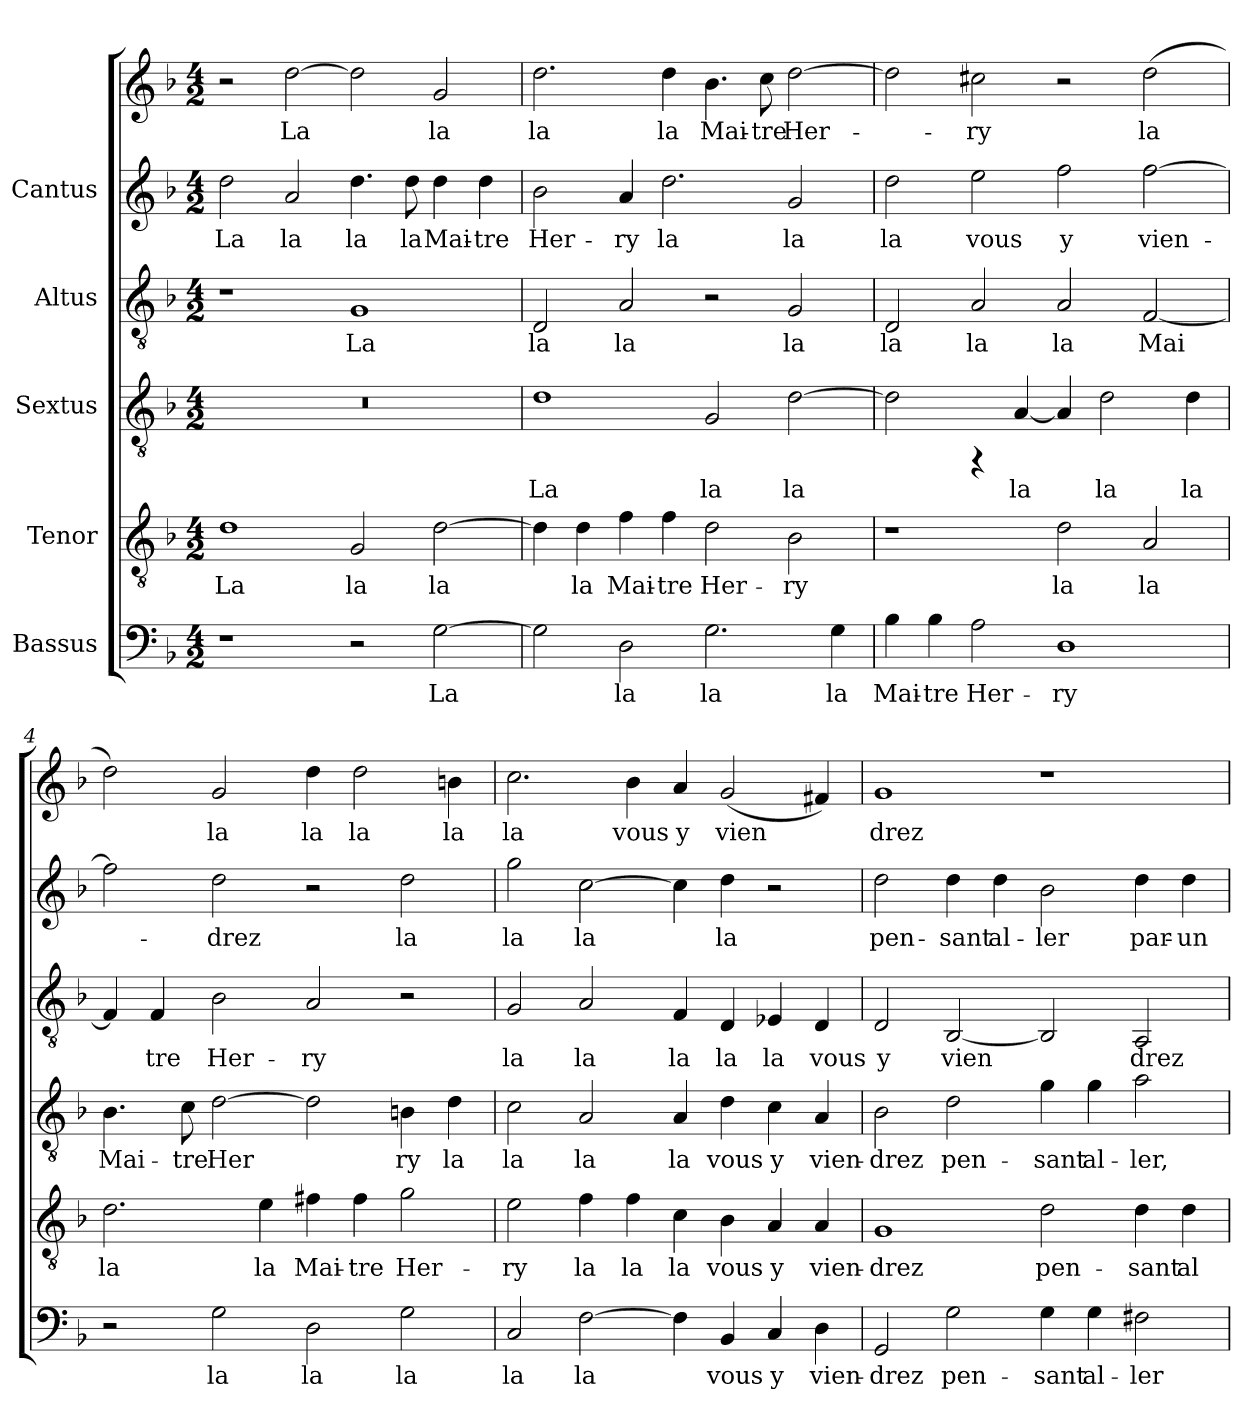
**kern	**text	**kern	**text	**kern	**text	**kern	**text	**kern	**text	**kern	**text
*part5	*part5	*part4	*part4	*part3	*part3	*part2	*part2	*part1	*part1	*part1	*part1
*staff6	*staff6	*staff5	*staff5	*staff4	*staff4	*staff3	*staff3	*staff2	*staff2	*staff1	*staff1
*I"Bassus	*	*I"Tenor	*	*I"Sextus	*	*I"Altus	*	*I"Cantus	*	*	*
!!LO:PB:g=z
*stria5	*	*stria5	*	*stria5	*	*stria5	*	*stria5	*	*stria5	*
*clefF4	*	*clefGv2	*	*clefGv2	*	*clefGv2	*	*clefG2	*	*clefG2	*
*k[b-]	*	*k[b-]	*	*k[b-]	*	*k[b-]	*	*k[b-]	*	*k[b-]	*
*F:	*	*F:	*	*F:	*	*F:	*	*F:	*	*F:	*
*M4/2	*	*M4/2	*	*M4/2	*	*M4/2	*	*M4/2	*	*M4/2	*
*MM144	*	*MM144	*	*MM144	*	*MM144	*	*MM144	*	*MM144	*
=1	=1	=1	=1	=1	=1	=1	=1	=1	=1	=1	=1
!	!	!	!LO:LY:b:cj	!	!	!	!	!	!LO:LY:b:cj	!	!
1r	.	1d	La	0r	.	1r	.	2dd\	La	2r	.
!	!	!	!	!	!	!	!	!	!LO:LY:b:cj	!	!LO:LY:b:cj
.	.	.	.	.	.	.	.	2a/	la	[>2dd\	La
!	!	!	!LO:LY:b:cj	!	!	!	!LO:LY:b:cj	!	!LO:LY:b:cj	!	!LO:LY:b:cj
2r	.	2G/	la	.	.	1G	La	4.dd\	la	2dd\]	.
!	!	!	!	!	!	!	!	!	!LO:LY:b:cj	!	!
.	.	.	.	.	.	.	.	8dd\	la	.	.
!	!LO:LY:b:cj	!	!LO:LY:b:cj	!	!	!	!	!	!LO:LY:b:cj	!	!LO:LY:b:cj
[>2G\	La	[>2d\	la	.	.	.	.	4dd\	Mai-	2g/	la
!	!	!	!	!	!	!	!	!	!LO:LY:b:cj	!	!
.	.	.	.	.	.	.	.	4dd\	-tre	.	.
=2	=2	=2	=2	=2	=2	=2	=2	=2	=2	=2	=2
!	!LO:LY:b:cj	!	!LO:LY:b:cj	!	!LO:LY:b:cj	!	!LO:LY:b:cj	!	!LO:LY:b:cj	!	!LO:LY:b:cj
2G\]	.	4d\]	.	1d	La	2D/	la	2b-\	-Her-	2.dd\	la
!	!	!	!LO:LY:b:cj	!	!	!	!	!	!	!	!
.	.	4d\	la	.	.	.	.	.	.	.	.
!	!LO:LY:b:cj	!	!LO:LY:b:cj	!	!	!	!LO:LY:b:cj	!	!LO:LY:b:cj	!	!
2D\	la	4f\	Mai-	.	.	2A/	la	4a/	-ry	.	.
!	!	!	!LO:LY:b:cj	!	!	!	!	!	!LO:LY:b:cj	!	!LO:LY:b:cj
.	.	4f\	-tre	.	.	.	.	2.dd\	la	4dd\	la
!	!LO:LY:b:cj	!	!LO:LY:b:cj	!	!LO:LY:b:cj	!	!	!	!	!	!LO:LY:b:cj
2.G\	la	2d\	Her-	2G/	la	2r	.	.	.	4.b-\	Mai-
!	!	!	!	!	!	!	!	!	!	!	!LO:LY:b:cj
.	.	.	.	.	.	.	.	.	.	8cc\	-tre
!	!	!	!LO:LY:b:cj	!	!LO:LY:b:cj	!	!LO:LY:b:cj	!	!LO:LY:b:cj	!	!LO:LY:b:cj
.	.	2B-\	-ry	[>2d\	la	2G/	la	2g/	la	[>2dd\	Her-
!	!LO:LY:b:cj	!	!	!	!	!	!	!	!	!	!
4G\	la	.	.	.	.	.	.	.	.	.	.
!!LO:LB:g=z
=3	=3	=3	=3	=3	=3	=3	=3	=3	=3	=3	=3
!	!LO:LY:b:cj	!	!	!	!LO:LY:b:cj	!	!LO:LY:b:cj	!	!LO:LY:b:cj	!	!LO:LY:b:cj
4B-\	Mai-	1r	.	2d\]	.	2D/	la	2dd\	la	2dd\]	.
!	!LO:LY:b:cj	!	!	!	!	!	!	!	!	!	!
4B-\	-tre	.	.	.	.	.	.	.	.	.	.
!	!LO:LY:b:cj	!	!	!	!	!	!LO:LY:b:cj	!	!LO:LY:b:cj	!	!LO:LY:b:cj
2A\	Her-	.	.	4rFF	.	2A/	la	2ee\	vous	2cc#X\	ry
!	!	!	!	!	!LO:LY:b:cj	!	!	!	!	!	!
.	.	.	.	[<4A/	la	.	.	.	.	.	.
!	!LO:LY:b:cj	!	!LO:LY:b:cj	!	!LO:LY:b:cj	!	!LO:LY:b:cj	!	!LO:LY:b:cj	!	!
1D	-ry	2d\	la	4A/]	.	2A/	la	2ff\	y	2r	.
!	!	!	!	!	!LO:LY:b:cj	!	!	!	!	!	!
.	.	.	.	2d\	la	.	.	.	.	.	.
!	!	!	!LO:LY:b:cj	!	!	!	!LO:LY:b:cj	!	!LO:LY:b:cj	!	!LO:LY:b:cj
.	.	2A/	la	.	.	[<2F/	Mai-	[>2ff\	vien-	(>2dd\	la
!	!	!	!	!	!LO:LY:b:cj	!	!	!	!	!	!
.	.	.	.	4d\	la	.	.	.	.	.	.
=4	=4	=4	=4	=4	=4	=4	=4	=4	=4	=4	=4
!	!	!	!LO:LY:b:cj	!	!LO:LY:b:cj	!	!LO:LY:b:cj	!	!LO:LY:b:cj	!	!LO:LY:b:cj
2r	.	2.d\	la	4.B-\	Mai-	4F/]	-	2ff\]	.	2dd\)	-
!	!	!	!	!	!	!	!LO:LY:b:cj	!	!	!	!
.	.	.	.	.	.	4F/	tre	.	.	.	.
!	!	!	!	!	!LO:LY:b:cj	!	!	!	!	!	!
.	.	.	.	8c\	-tre	.	.	.	.	.	.
!	!LO:LY:b:cj	!	!	!	!LO:LY:b:cj	!	!LO:LY:b:cj	!	!LO:LY:b:cj	!	!LO:LY:b:cj
2G\	la	.	.	[>2d\	Her-	2B-\	Her-	2dd\	drez	2g/	la
!	!	!	!LO:LY:b:cj	!	!	!	!	!	!	!	!
.	.	4e\	la	.	.	.	.	.	.	.	.
!	!LO:LY:b:cj	!	!LO:LY:b:cj	!	!LO:LY:b:cj	!	!LO:LY:b:cj	!	!	!	!LO:LY:b:cj
2D\	la	4f#X\	Mai-	2d\]	-	2A/	-ry	2r	.	4dd\	la
!	!	!	!LO:LY:b:cj	!	!	!	!	!	!	!	!LO:LY:b:cj
.	.	4f#\	-tre	.	.	.	.	.	.	2dd\	la
!	!LO:LY:b:cj	!	!LO:LY:b:cj	!	!LO:LY:b:cj	!	!	!	!LO:LY:b:cj	!	!
2G\	la	2g\	Her-	4Bn\	ry	2r	.	2dd\	la	.	.
!	!	!	!	!	!LO:LY:b:cj	!	!	!	!	!	!LO:LY:b:cj
.	.	.	.	4d\	la	.	.	.	.	4bn\	la
!!LO:PB:g=z
=5	=5	=5	=5	=5	=5	=5	=5	=5	=5	=5	=5
!	!LO:LY:b:cj	!	!LO:LY:b:cj	!	!LO:LY:b:cj	!	!LO:LY:b:cj	!	!LO:LY:b:cj	!	!LO:LY:b:cj
2C/	la	2e\	-ry	2c\	la	2G/	la	2gg\	-la	2.cc\	la
!	!LO:LY:b:cj	!	!LO:LY:b:cj	!	!LO:LY:b:cj	!	!LO:LY:b:cj	!	!LO:LY:b:cj	!	!
[>2F\	la	4f\	la	2A/	la	2A/	la	[>2cc\	la	.	.
!	!	!	!LO:LY:b:cj	!	!	!	!	!	!	!	!LO:LY:b:cj
.	.	4f\	la	.	.	.	.	.	.	4b-\	vous
!	!LO:LY:b:cj	!	!LO:LY:b:cj	!	!LO:LY:b:cj	!	!LO:LY:b:cj	!	!LO:LY:b:cj	!	!LO:LY:b:cj
4F\]	.	4c\	la	4A/	la	4F/	la	4cc\]	.	4a/	y
!	!LO:LY:b:cj	!	!LO:LY:b:cj	!	!LO:LY:b:cj	!	!LO:LY:b:cj	!	!LO:LY:b:cj	!	!LO:LY:b:cj
4BB-/	vous	4B-\	vous	4d\	vous	4D/	la	4dd\	la	(<2g/	vien-
!	!LO:LY:b:cj	!	!LO:LY:b:cj	!	!LO:LY:b:cj	!	!LO:LY:b:cj	!	!	!	!
4C/	y	4A/	y	4c\	y	4E-X/	la	2r	.	.	.
!	!LO:LY:b:cj	!	!LO:LY:b:cj	!	!LO:LY:b:cj	!	!LO:LY:b:cj	!	!	!	!LO:LY:b:cj
4D\	vien-	4A/	vien-	4A/	vien-	4D/	vous	.	.	4f#X/)	--
=6	=6	=6	=6	=6	=6	=6	=6	=6	=6	=6	=6
!	!LO:LY:b:cj	!	!LO:LY:b:cj	!	!LO:LY:b:cj	!	!LO:LY:b:cj	!	!LO:LY:b:cj	!	!LO:LY:b:cj
2GG/	-drez	1G	-drez	2B-\	-drez	2D/	y	2dd\	pen-	1g	drez
!	!LO:LY:b:cj	!	!	!	!LO:LY:b:cj	!	!LO:LY:b:cj	!	!LO:LY:b:cj	!	!
2G\	pen-	.	.	2d\	pen-	[<2BB-/	vien-	4dd\	-sant	.	.
!	!	!	!	!	!	!	!	!	!LO:LY:b:cj	!	!
.	.	.	.	.	.	.	.	4dd\	al-	.	.
!	!LO:LY:b:cj	!	!LO:LY:b:cj	!	!LO:LY:b:cj	!	!LO:LY:b:cj	!	!LO:LY:b:cj	!	!
4G\	-sant	2d\	pen-	4g\	-sant	2BB-/]	-	2b-\	-ler	1r	.
!	!LO:LY:b:cj	!	!	!	!LO:LY:b:cj	!	!	!	!	!	!
4G\	al-	.	.	4g\	al-	.	.	.	.	.	.
!	!LO:LY:b:cj	!	!LO:LY:b:cj	!	!LO:LY:b:cj	!	!LO:LY:b:cj	!	!LO:LY:b:cj	!	!
2F#X\	-ler	4d\	-sant	2a\	-ler,	2AA/	drez	4dd\	par-	.	.
!	!	!	!LO:LY:b:cj	!	!	!	!	!	!LO:LY:b:cj	!	!
.	.	4d\	al-	.	.	.	.	4dd\	-un	.	.
=	=	=	=	=	=	=	=	=	=	=	=
*-	*-	*-	*-	*-	*-	*-	*-	*-	*-	*-	*-
